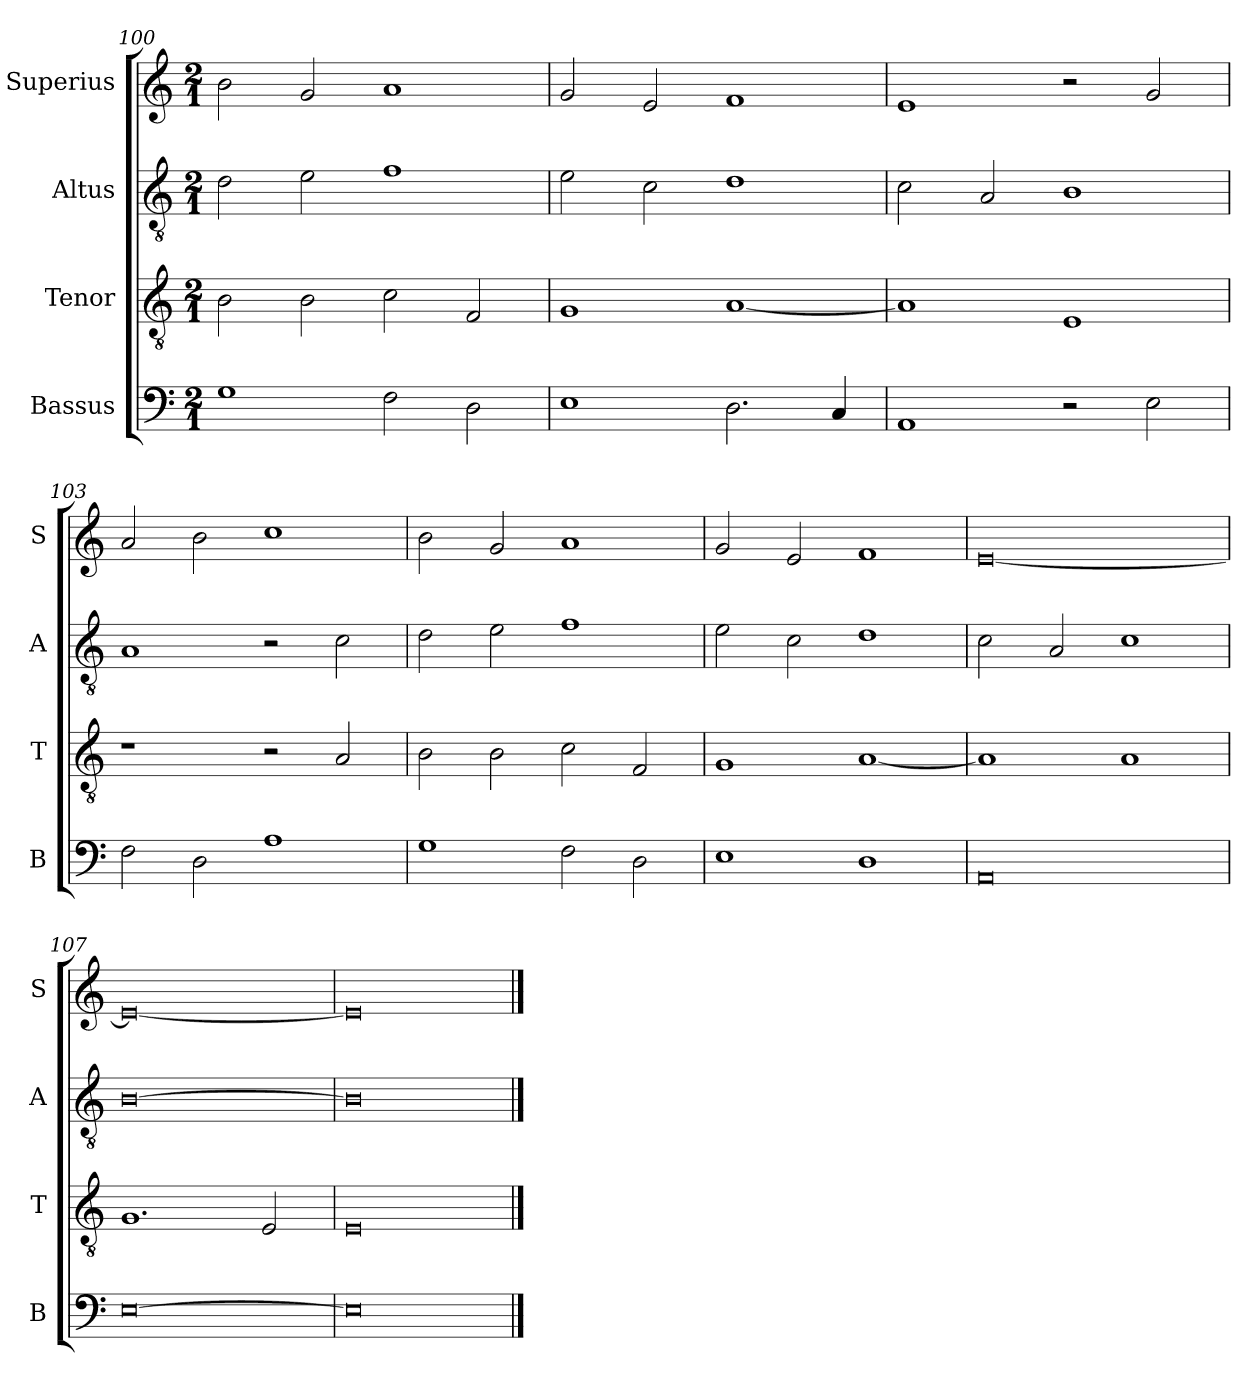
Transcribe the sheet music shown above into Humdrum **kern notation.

**kern	**kern	**kern	**kern
*part4	*part3	*part2	*part1
*staff4	*staff3	*staff2	*staff1
*I"Bassus	*I"Tenor	*I"Altus	*I"Superius
*I'B	*I'T	*I'A	*I'S
*clefF4	*clefGv2	*clefGv2	*clefG2
*k[]	*k[]	*k[]	*k[]
*M2/1	*M2/1	*M2/1	*M2/1
=100	=100	=100	=100
1G	2B\	2d\	2b\
.	2B\	2e\	2g/
2F\	2c\	1f	1a
2D\	2F/	.	.
=101	=101	=101	=101
1E	1G	2e\	2g/
.	.	2c\	2e/
2.D\	[1A	1d	1f
4C/	.	.	.
=102	=102	=102	=102
1AA	1A]	2c\	1e
.	.	2A/	.
2r	1E	1B	2r
2E\	.	.	2g/
=103	=103	=103	=103
2F\	1r	1A	2a/
2D\	.	.	2b\
1A	2r	2r	1cc
.	2A/	2c\	.
=104	=104	=104	=104
1G	2B\	2d\	2b\
.	2B\	2e\	2g/
2F\	2c\	1f	1a
2D\	2F/	.	.
=105	=105	=105	=105
1E	1G	2e\	2g/
.	.	2c\	2e/
1D	[1A	1d	1f
=106	=106	=106	=106
0AA	1A]	2c\	[0e
.	.	2A/	.
.	1A	1c	.
=107	=107	=107	=107
[0E	1.G	[0B	0e_
.	2E/	.	.
=108	=108	=108	=108
0E]	0E	0B]	0e]
==	==	==	==
*-	*-	*-	*-
